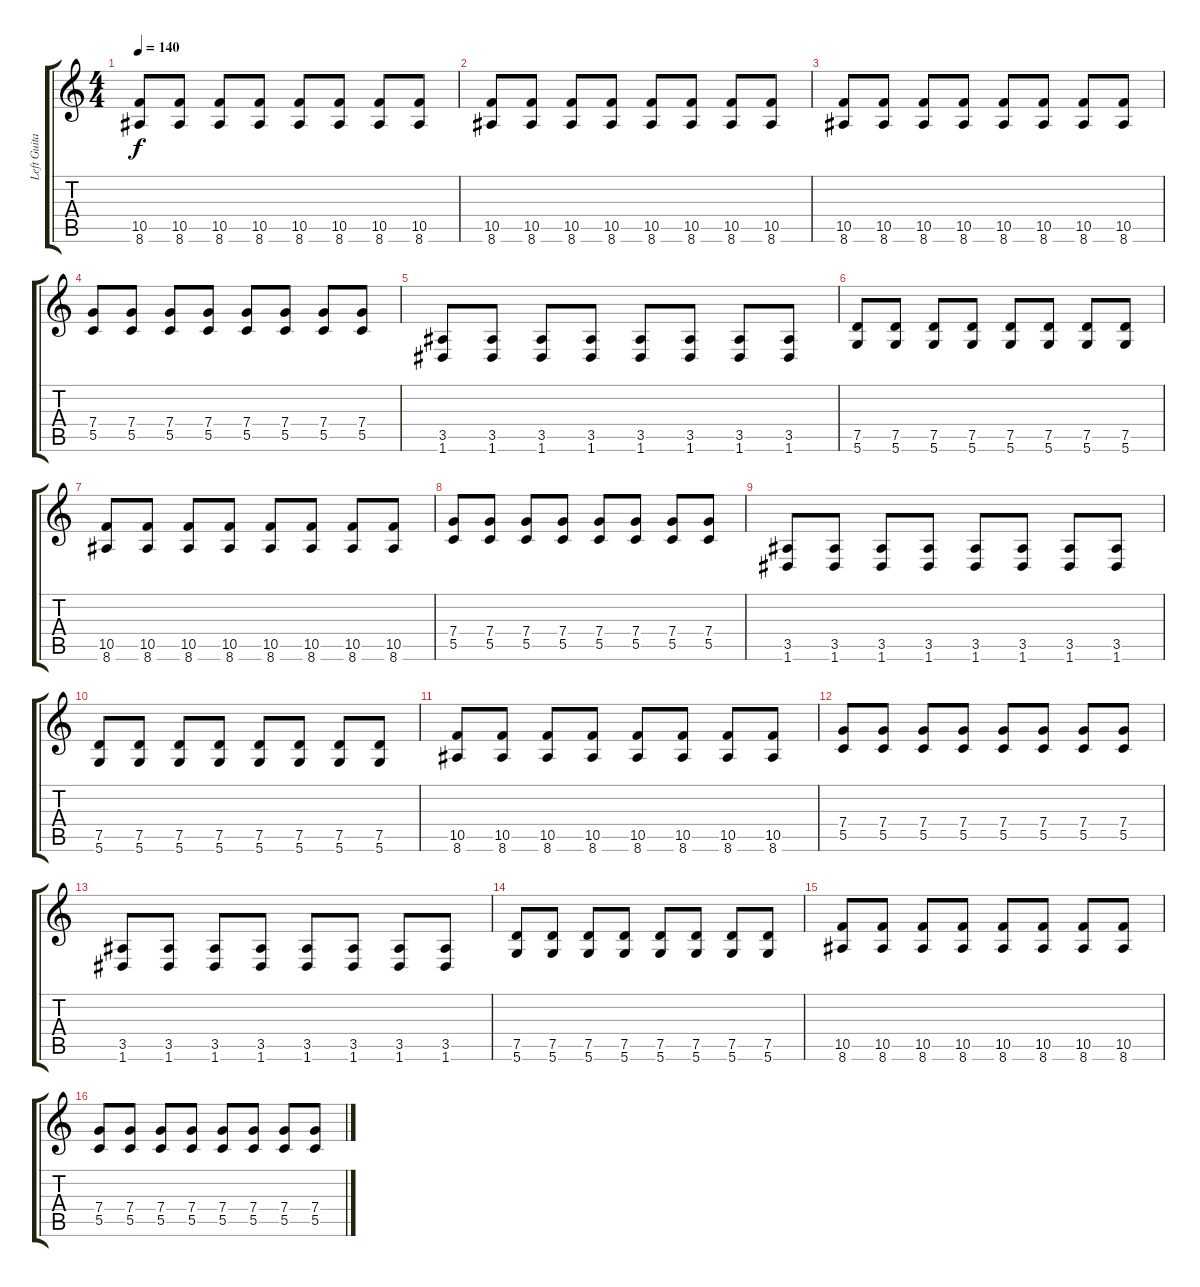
\track ("Left Guitar" "Left Guita") {instrument distortionguitar}
\staff {score tabs}
\tuning (D4 A3 F3 C3 G2 D2) {hide}
\ts (4 4)
\tempo 140
\clef g2
\ks c
(10.5 8.6).8{dy f} (10.5 8.6).8 (10.5 8.6).8 (10.5 8.6).8 (10.5 8.6).8 (10.5 8.6).8 (10.5 8.6).8 (10.5 8.6).8 |
(10.5 8.6).8 (10.5 8.6).8 (10.5 8.6).8 (10.5 8.6).8 (10.5 8.6).8 (10.5 8.6).8 (10.5 8.6).8 (10.5 8.6).8 |
(10.5 8.6).8 (10.5 8.6).8 (10.5 8.6).8 (10.5 8.6).8 (10.5 8.6).8 (10.5 8.6).8 (10.5 8.6).8 (10.5 8.6).8 |
(7.4 5.5).8 (7.4 5.5).8 (7.4 5.5).8 (7.4 5.5).8 (7.4 5.5).8 (7.4 5.5).8 (7.4 5.5).8 (7.4 5.5).8 |
(3.5 1.6).8 (3.5 1.6).8 (3.5 1.6).8 (3.5 1.6).8 (3.5 1.6).8 (3.5 1.6).8 (3.5 1.6).8 (3.5 1.6).8 |
(7.5 5.6).8 (7.5 5.6).8 (7.5 5.6).8 (7.5 5.6).8 (7.5 5.6).8 (7.5 5.6).8 (7.5 5.6).8 (7.5 5.6).8 |
(10.5 8.6).8 (10.5 8.6).8 (10.5 8.6).8 (10.5 8.6).8 (10.5 8.6).8 (10.5 8.6).8 (10.5 8.6).8 (10.5 8.6).8 |
(7.4 5.5).8 (7.4 5.5).8 (7.4 5.5).8 (7.4 5.5).8 (7.4 5.5).8 (7.4 5.5).8 (7.4 5.5).8 (7.4 5.5).8 |
(3.5 1.6).8 (3.5 1.6).8 (3.5 1.6).8 (3.5 1.6).8 (3.5 1.6).8 (3.5 1.6).8 (3.5 1.6).8 (3.5 1.6).8 |
(7.5 5.6).8 (7.5 5.6).8 (7.5 5.6).8 (7.5 5.6).8 (7.5 5.6).8 (7.5 5.6).8 (7.5 5.6).8 (7.5 5.6).8 |
(10.5 8.6).8 (10.5 8.6).8 (10.5 8.6).8 (10.5 8.6).8 (10.5 8.6).8 (10.5 8.6).8 (10.5 8.6).8 (10.5 8.6).8 |
(7.4 5.5).8 (7.4 5.5).8 (7.4 5.5).8 (7.4 5.5).8 (7.4 5.5).8 (7.4 5.5).8 (7.4 5.5).8 (7.4 5.5).8 |
(3.5 1.6).8 (3.5 1.6).8 (3.5 1.6).8 (3.5 1.6).8 (3.5 1.6).8 (3.5 1.6).8 (3.5 1.6).8 (3.5 1.6).8 |
(7.5 5.6).8 (7.5 5.6).8 (7.5 5.6).8 (7.5 5.6).8 (7.5 5.6).8 (7.5 5.6).8 (7.5 5.6).8 (7.5 5.6).8 |
(10.5 8.6).8 (10.5 8.6).8 (10.5 8.6).8 (10.5 8.6).8 (10.5 8.6).8 (10.5 8.6).8 (10.5 8.6).8 (10.5 8.6).8 |
(7.4 5.5).8 (7.4 5.5).8 (7.4 5.5).8 (7.4 5.5).8 (7.4 5.5).8 (7.4 5.5).8 (7.4 5.5).8 (7.4 5.5).8
